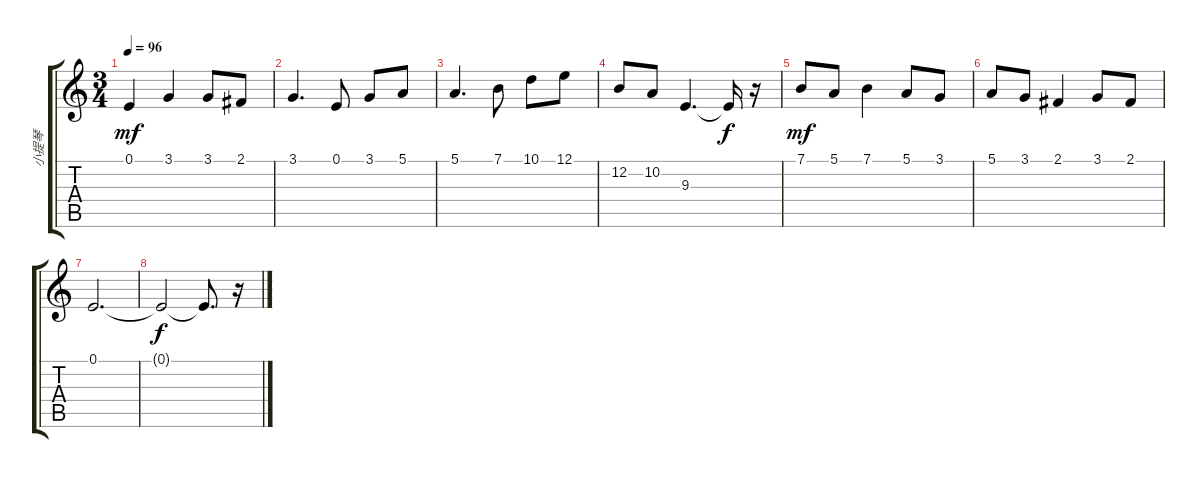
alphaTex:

\track ("小提琴" "小提琴") {instrument violin}
\staff {score tabs}
\tuning (E4 B3 G3 D3 A2 E2) {hide}
\ts (3 4)
\tempo 96
\clef g2
\ks c
0.1.4{dy mf} 3.1.4 3.1.8 2.1.8 |
3.1.4{d} 0.1.8 3.1.8 5.1.8 |
5.1.4{d} 7.1.8 10.1.8 12.1.8 |
12.2.8 10.2.8 9.3.4{d} 9.3{t}.16{dy f} r.16 |
7.1.8{dy mf} 5.1.8 7.1.4 5.1.8 3.1.8 |
5.1.8 3.1.8 2.1.4 3.1.8 2.1.8 |
0.1.2{d volume 8} |
0.1{t}.2{dy f} 0.1{t}.8{d} r.16
